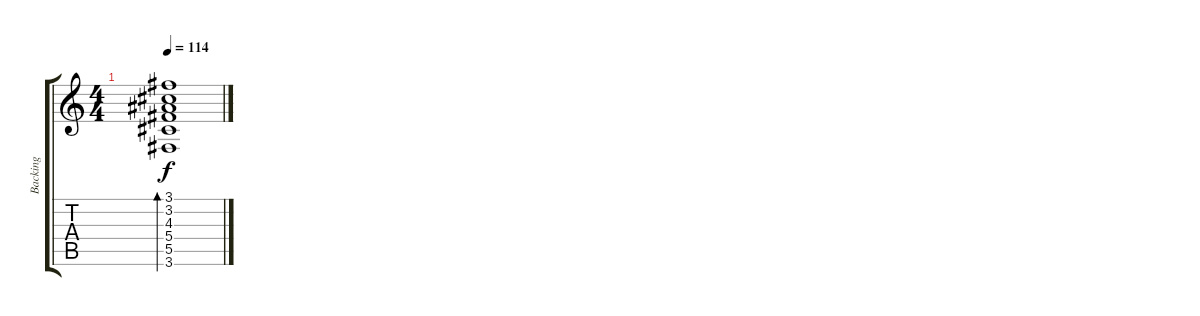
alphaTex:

\track ("Backing" "Backing") {instrument distortionguitar}
\staff {score tabs}
\tuning (Eb4 Bb3 Gb3 Db3 Ab2 Eb2) {hide}
\ts (4 4)
\tempo 114
\clef g2
\ks c
(3.1 3.2 4.3 5.4 5.5 3.6).1{bd 480 dy f}
